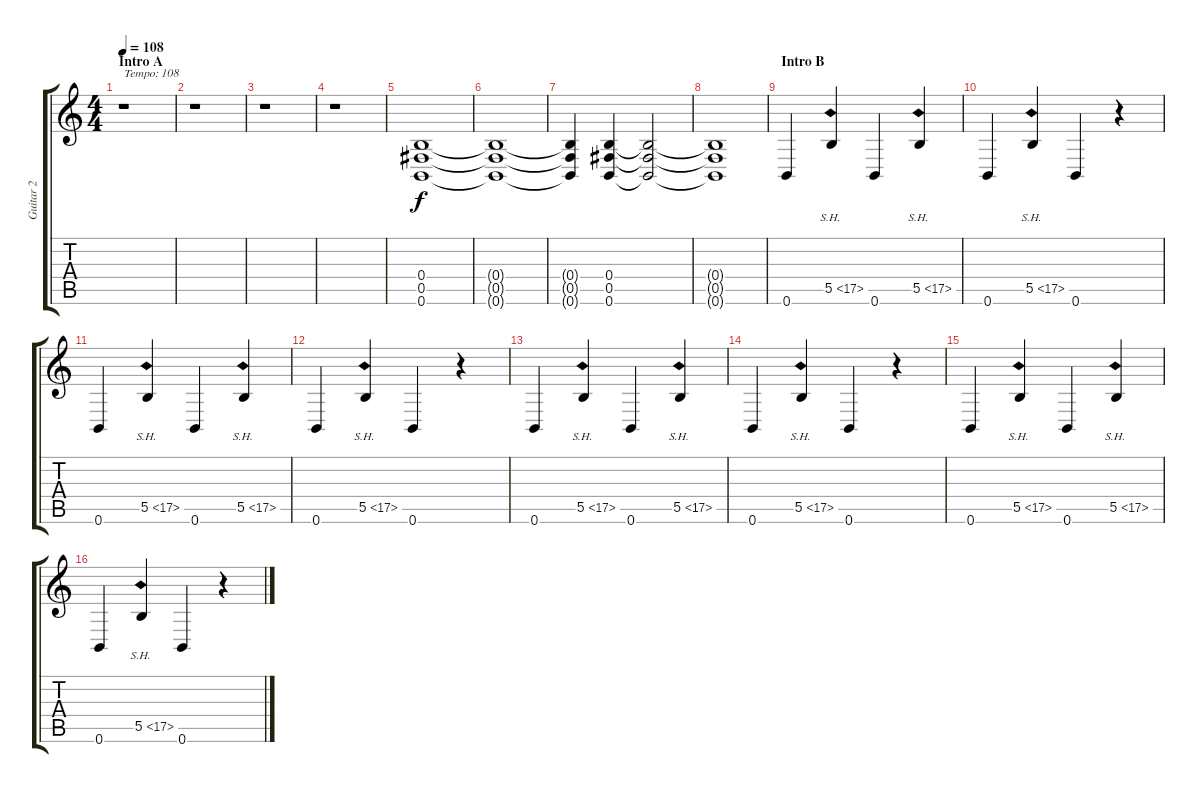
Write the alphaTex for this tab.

\track ("Guitar 2" "Guitar 2") {instrument distortionguitar}
\staff {score tabs}
\tuning (Db4 Ab3 E3 B2 Gb2 B1) {hide}
\ts (4 4)
\section ("" "Intro A")
\tempo 108
\clef g2
\ks c
r.1{txt "Tempo: 108" dy f instrument distortionguitar} |
r.1 |
r.1 |
r.1 |
(0.4 0.5 0.6).1 |
(0.4{t} 0.5{t} 0.6{t}).1 |
(0.4{t} 0.5{t} 0.6{t}).4 (0.4 0.5 0.6).4 (0.4{t} 0.5{t} 0.6{t}).2 |
(0.4{t} 0.5{t} 0.6{t}).1 |
\section ("" "Intro B")
0.6.4 5.5{sh 12}.4 0.6.4 5.5{sh 12}.4 |
0.6.4 5.5{sh 12}.4 0.6.4 r.4 |
0.6.4 5.5{sh 12}.4 0.6.4 5.5{sh 12}.4 |
0.6.4 5.5{sh 12}.4 0.6.4 r.4 |
0.6.4 5.5{sh 12}.4 0.6.4 5.5{sh 12}.4 |
0.6.4 5.5{sh 12}.4 0.6.4 r.4 |
0.6.4 5.5{sh 12}.4 0.6.4 5.5{sh 12}.4 |
0.6.4 5.5{sh 12}.4 0.6.4 r.4
